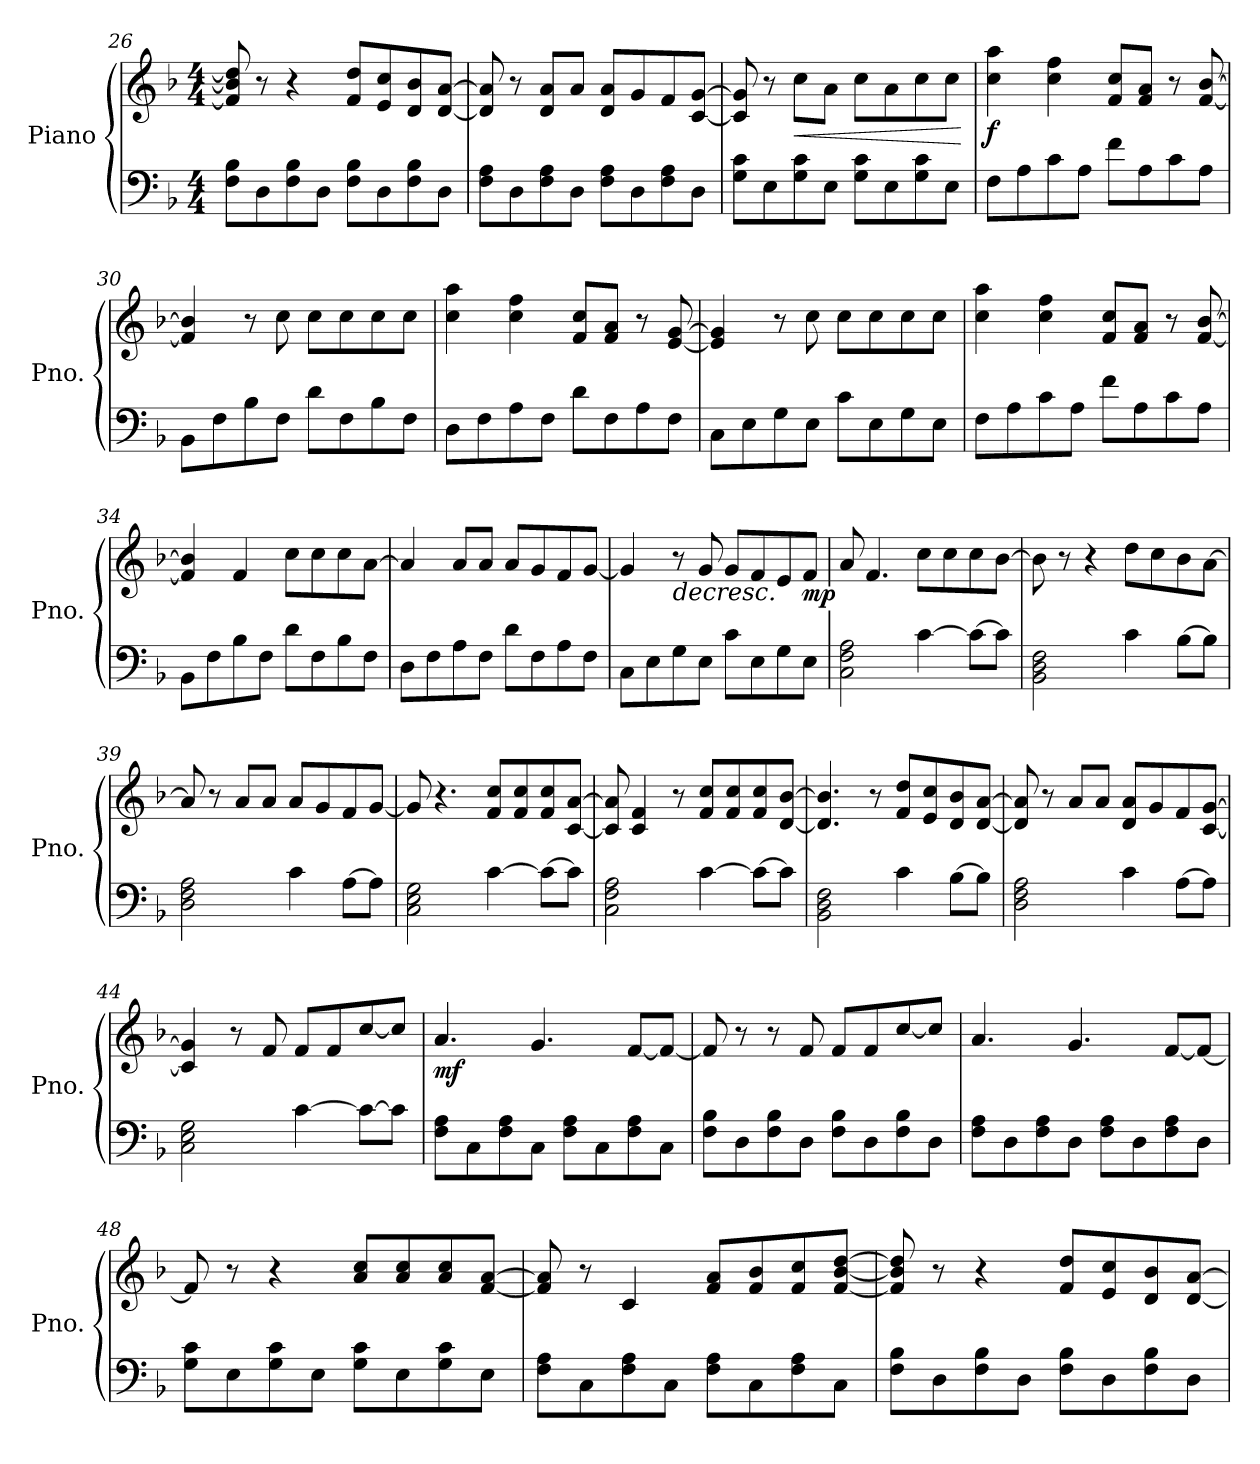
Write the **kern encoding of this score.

**kern	**kern	**dynam
*part1	*part1	*part1
*staff2	*staff1	*staff1/2
*I"Piano	*	*
*I'Pno.	*	*
*clefF4	*clefG2	*
*k[b-]	*k[b-]	*
*M4/4	*M4/4	*
=26	=26	=26
8F\ 8B-\L	8f/] 8b-/] 8dd/]	.
8D\	8r	.
8F\ 8B-\	4r	.
8D\J	.	.
8F\ 8B-\L	8f/ 8dd/L	.
8D\	8e/ 8cc/	.
8F\ 8B-\	8d/ 8b-/	.
8D\J	[8d/ [8a/J	.
=27	=27	=27
8F\ 8A\L	8d/] 8a/]	.
8D\	8r	.
8F\ 8A\	8d/ 8a/L	.
8D\J	8a/J	.
8F\ 8A\L	8d/ 8a/L	.
8D\	8g/	.
8F\ 8A\	8f/	.
8D\J	[8c/ [8g/J	.
=28	=28	=28
8G\ 8c\L	8c/] 8g/]	.
8E\	8r	.
!	!	!LO:HP:b
8G\ 8c\	8cc\L	<
8E\J	8a\J	.
8G\ 8c\L	8cc\L	.
8E\	8a\	.
8G\ 8c\	8cc\	.
8E\J	8cc\J	.
.	.	[
!!LO:PB:g=z
=29	=29	=29
!	!	!LO:DY:b
8F\L	4cc\ 4aa\	f
8A\	.	.
8c\	4cc\ 4ff\	.
8A\J	.	.
8f\L	8f/ 8cc/L	.
8A\	8f/ 8a/J	.
8c\	8r	.
8A\J	[8f/ [8b-/	.
=30	=30	=30
8BB-\L	4f/] 4b-/]	.
8F\	.	.
8B-\	8r	.
8F\J	8cc\	.
8d\L	8cc\L	.
8F\	8cc\	.
8B-\	8cc\	.
8F\J	8cc\J	.
=31	=31	=31
8D\L	4cc\ 4aa\	.
8F\	.	.
8A\	4cc\ 4ff\	.
8F\J	.	.
8d\L	8f/ 8cc/L	.
8F\	8f/ 8a/J	.
8A\	8r	.
8F\J	[8e/ [8g/	.
=32	=32	=32
8C\L	4e/] 4g/]	.
8E\	.	.
8G\	8r	.
8E\J	8cc\	.
8c\L	8cc\L	.
8E\	8cc\	.
8G\	8cc\	.
8E\J	8cc\J	.
=33	=33	=33
8F\L	4cc\ 4aa\	.
8A\	.	.
8c\	4cc\ 4ff\	.
8A\J	.	.
8f\L	8f/ 8cc/L	.
8A\	8f/ 8a/J	.
8c\	8r	.
8A\J	[8f/ [8b-/	.
!!LO:LB:g=z
=34	=34	=34
8BB-\L	4f/] 4b-/]	.
8F\	.	.
8B-\	4f/	.
8F\J	.	.
8d\L	8cc\L	.
8F\	8cc\	.
8B-\	8cc\	.
8F\J	[8a\J	.
=35	=35	=35
8D\L	4a/]	.
8F\	.	.
8A\	8a/L	.
8F\J	8a/J	.
8d\L	8a/L	.
8F\	8g/	.
8A\	8f/	.
8F\J	[8g/J	.
=36	=36	=36
8C\L	4g/]	.
8E\	.	.
!	!	!LO:HP:b
8G\	8r	>
8E\J	8g/	.
8c\L	8g/L	.
8E\	8f/	.
8G\	8e/	.
!	!	!LO:DY:b
8E\J	8f/J	mp
.	.	]
=37	=37	=37
2C\ 2F\ 2A\	8a/	.
.	4.f/	.
[4c\	8cc\L	.
.	8cc\	.
8c\L_	8cc\	.
8c\J]	[8b-\J	.
=38	=38	=38
2BB-\ 2D\ 2F\	8b-\]	.
.	8r	.
.	4r	.
4c\	8dd\L	.
.	8cc\	.
[8B-\L	8b-\	.
8B-\J]	[8a\J	.
!!LO:LB:g=z
=39	=39	=39
2D\ 2F\ 2A\	8a/]	.
.	8r	.
.	8a/L	.
.	8a/J	.
4c\	8a/L	.
.	8g/	.
[8A\L	8f/	.
8A\J]	[8g/J	.
=40	=40	=40
2C\ 2E\ 2G\	8g/]	.
.	4.r	.
[4c\	8f/ 8cc/L	.
.	8f/ 8cc/	.
8c\L_	8f/ 8cc/	.
8c\J]	[8c/ [8a/J	.
=41	=41	=41
2C\ 2F\ 2A\	8c/] 8a/]	.
.	4c/ 4f/	.
.	8r	.
[4c\	8f/ 8cc/L	.
.	8f/ 8cc/	.
8c\L_	8f/ 8cc/	.
8c\J]	[8d/ [8b-/J	.
=42	=42	=42
2BB-\ 2D\ 2F\	4.d/] 4.b-/]	.
.	8r	.
4c\	8f/ 8dd/L	.
.	8e/ 8cc/	.
[8B-\L	8d/ 8b-/	.
8B-\J]	[8d/ [8a/J	.
=43	=43	=43
2D\ 2F\ 2A\	8d/] 8a/]	.
.	8r	.
.	8a/L	.
.	8a/J	.
4c\	8d/ 8a/L	.
.	8g/	.
[8A\L	8f/	.
8A\J]	[8c/ [8g/J	.
!!LO:LB:g=z
=44	=44	=44
2C\ 2E\ 2G\	4c/] 4g/]	.
.	8r	.
.	8f/	.
[4c\	8f/L	.
.	8f/	.
8c\L_	[8cc/	.
8c\J]	8cc/J]	.
=45	=45	=45
!	!	!LO:DY:b
8F\ 8A\L	4.a/	mf
8C\	.	.
8F\ 8A\	.	.
8C\J	4.g/	.
8F\ 8A\L	.	.
8C\	.	.
8F\ 8A\	[8f/L	.
8C\J	8f/J_	.
=46	=46	=46
8F\ 8B-\L	8f/]	.
8D\	8r	.
8F\ 8B-\	8r	.
8D\J	8f/	.
8F\ 8B-\L	8f/L	.
8D\	8f/	.
8F\ 8B-\	[8cc/	.
8D\J	8cc/J]	.
=47	=47	=47
8F\ 8A\L	4.a/	.
8D\	.	.
8F\ 8A\	.	.
8D\J	4.g/	.
8F\ 8A\L	.	.
8D\	.	.
8F\ 8A\	[8f/L	.
8D\J	8f/J_	.
=48	=48	=48
8G\ 8c\L	8f/]	.
8E\	8r	.
8G\ 8c\	4r	.
8E\J	.	.
8G\ 8c\L	8a/ 8cc/L	.
8E\	8a/ 8cc/	.
8G\ 8c\	8a/ 8cc/	.
8E\J	[8f/ [8a/J	.
!!LO:LB:g=z
=49	=49	=49
8F\ 8A\L	8f/] 8a/]	.
8C\	8r	.
8F\ 8A\	4c/	.
8C\J	.	.
8F\ 8A\L	8f/ 8a/L	.
8C\	8f/ 8b-/	.
8F\ 8A\	8f/ 8cc/	.
8C\J	[8f/ [8b-/ [8dd/J	.
=50	=50	=50
8F\ 8B-\L	8f/] 8b-/] 8dd/]	.
8D\	8r	.
8F\ 8B-\	4r	.
8D\J	.	.
8F\ 8B-\L	8f/ 8dd/L	.
8D\	8e/ 8cc/	.
8F\ 8B-\	8d/ 8b-/	.
8D\J	[8d/ [8a/J	.
=	=	=
*-	*-	*-
